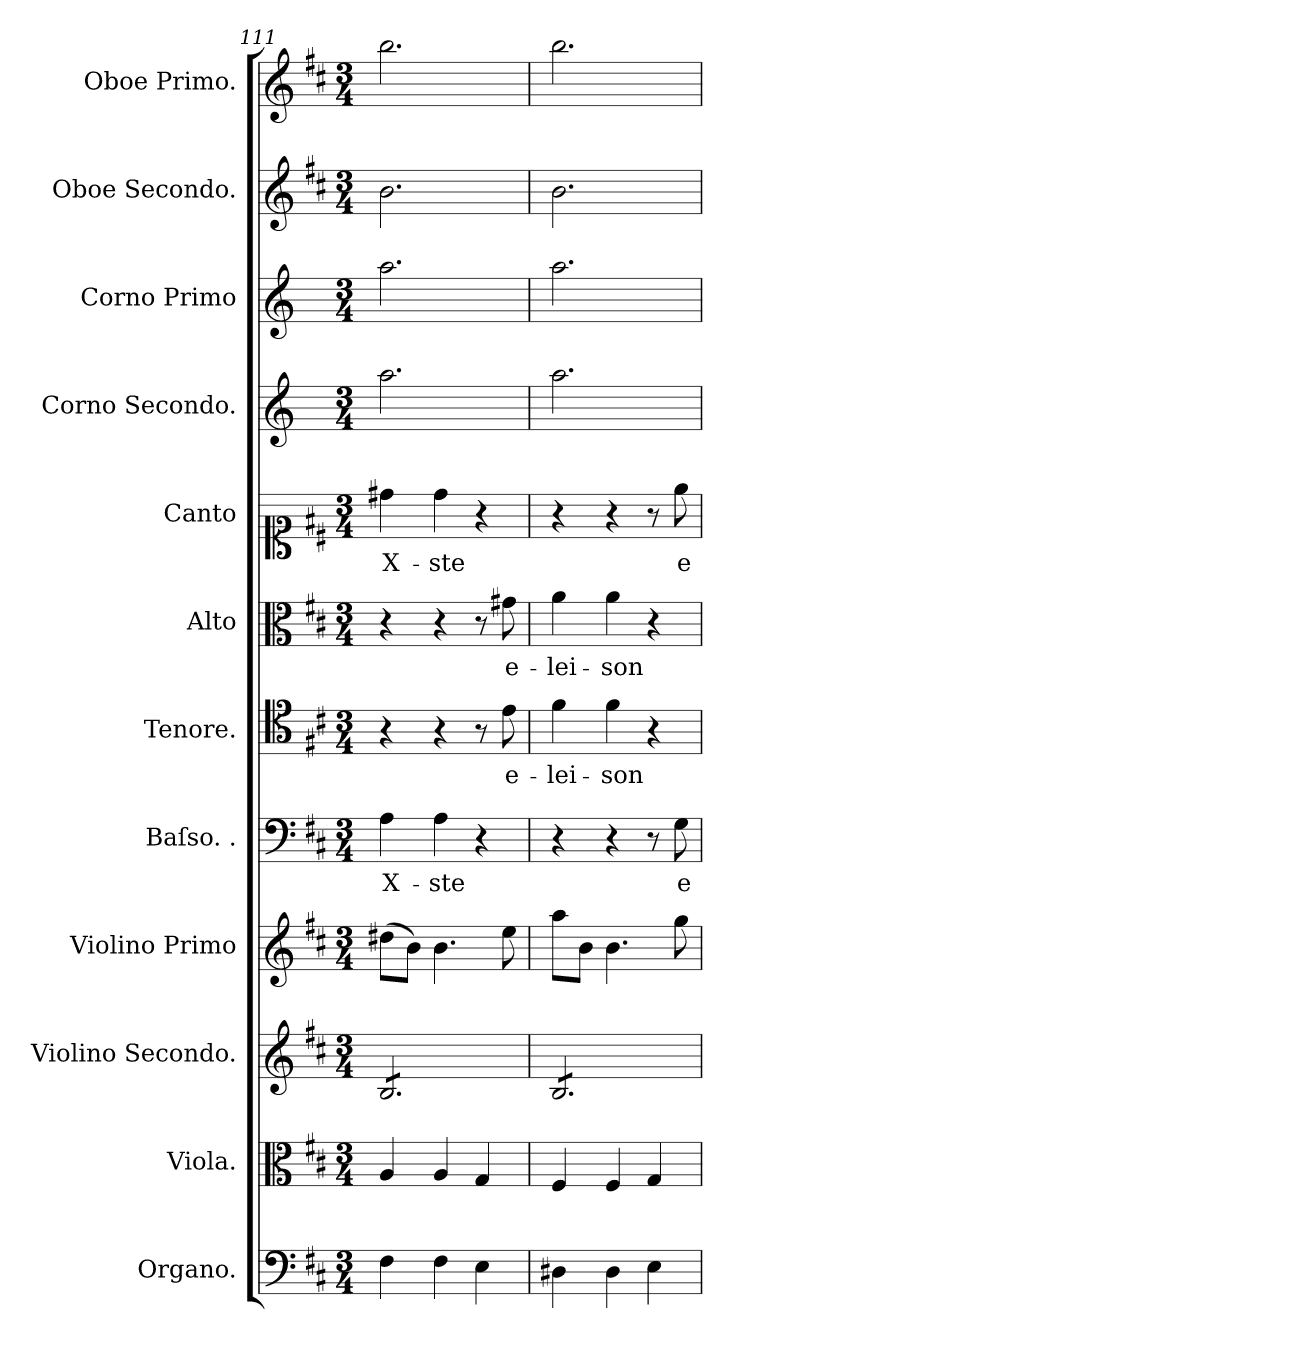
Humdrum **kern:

**kern	**kern	**kern	**kern	**kern	**text	**kern	**text	**kern	**text	**kern	**text	**kern	**kern	**kern	**kern
*part12	*part11	*part10	*part9	*part8	*part8	*part7	*part7	*part6	*part6	*part5	*part5	*part4	*part3	*part2	*part1
*staff12	*staff11	*staff10	*staff9	*staff8	*staff8	*staff7	*staff7	*staff6	*staff6	*staff5	*staff5	*staff4	*staff3	*staff2	*staff1
*I"Organo.	*I"Viola.	*I"Violino Secondo.	*I"Violino Primo	*I"Baſso. .	*	*I"Tenore.	*	*I"Alto	*	*I"Canto	*	*I"Corno Secondo.	*I"Corno Primo	*I"Oboe Secondo.	*I"Oboe Primo.
*I'org	*I'vla	*I'vl 2	*I'vl 1	*I'B	*	*I'T	*	*I'A	*	*	*	*I'cor 2	*I'cor 1	*I'ob 2	*I'ob 1
*clefF4	*clefC3	*clefG2	*clefG2	*clefF4	*	*clefC4	*	*clefC3	*	*clefC1	*	*clefG2	*clefG2	*clefG2	*clefG2
*	*	*	*	*	*	*	*	*	*	*	*	*ITrd6c10	*ITrd6c10	*	*
*k[f#c#]	*k[f#c#]	*k[f#c#]	*k[f#c#]	*k[f#c#]	*	*k[f#c#]	*	*k[f#c#]	*	*k[f#c#]	*	*k[f#c#]	*k[f#c#]	*k[f#c#]	*k[f#c#]
*M3/4	*M3/4	*M3/4	*M3/4	*M3/4	*	*M3/4	*	*M3/4	*	*M3/4	*	*M3/4	*M3/4	*M3/4	*M3/4
=111	=111	=111	=111	=111	=111	=111	=111	=111	=111	=111	=111	=111	=111	=111	=111
!	!	!	!	!	!LO:LY:i	!	!	!	!	!	!	!	!	!	!
*	*	*tremolo	*	*	*	*	*	*	*	*	*	*	*	*	*
4F#\	4A/	8B/L	(>8dd#X\L	4A\	X-	4r	.	4r	.	4dd#X\	X-	2.b\	2.b\	2.b\	2.bb\
.	.	8B/	8b\J)	.	.	.	.	.	.	.	.	.	.	.	.
!	!	!	!	!	!LO:LY:i	!	!	!	!	!	!	!	!	!	!
4F#\	4A/	8B/	4.b\	4A\	-ste	4r	.	4r	.	4dd#\	-ste	.	.	.	.
.	.	8B/	.	.	.	.	.	.	.	.	.	.	.	.	.
4E\	4G/	8B/	.	4r	.	8r	.	8r	.	4r	.	.	.	.	.
.	.	8B/J	8ee\	.	.	8e\	e-	8g#X\	e-	.	.	.	.	.	.
=112	=112	=112	=112	=112	=112	=112	=112	=112	=112	=112	=112	=112	=112	=112	=112
4D#X\	4F#/	8B/L	8aa\L	4r	.	4f#\	-lei-	4a\	-lei-	4r	.	2.b\	2.b\	2.b\	2.bb\
.	.	8B/	8b\J	.	.	.	.	.	.	.	.	.	.	.	.
4D#\	4F#/	8B/	4.b\	4r	.	4f#\	-son	4a\	-son	4r	.	.	.	.	.
.	.	8B/	.	.	.	.	.	.	.	.	.	.	.	.	.
4E\	4G/	8B/	.	8r	.	4r	.	4r	.	8r	.	.	.	.	.
.	.	8B/J	8gg\	8G\	e-	.	.	.	.	8ee\	e-	.	.	.	.
*	*	*Xtremolo	*	*	*	*	*	*	*	*	*	*	*	*	*
=	=	=	=	=	=	=	=	=	=	=	=	=	=	=	=
*-	*-	*-	*-	*-	*-	*-	*-	*-	*-	*-	*-	*-	*-	*-	*-
